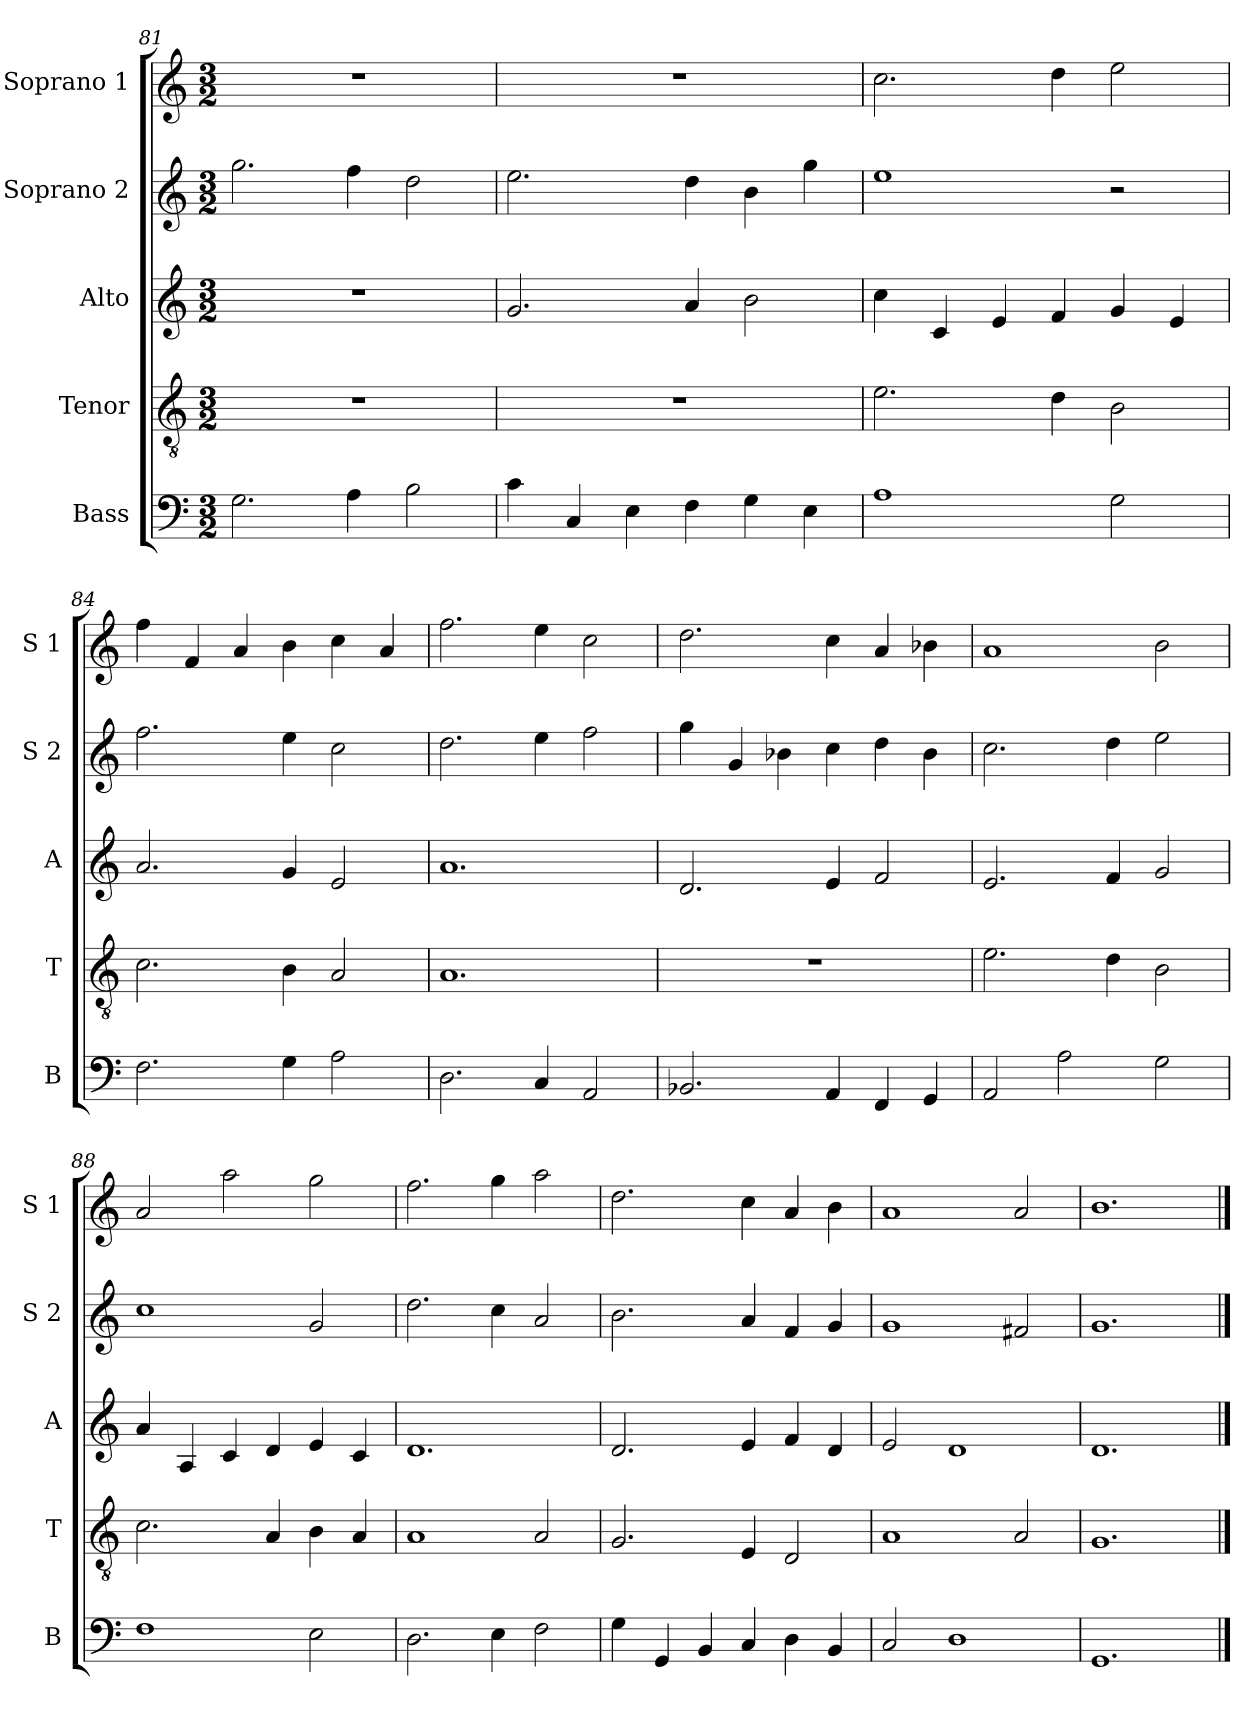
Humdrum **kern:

**kern	**kern	**kern	**kern	**kern
*part5	*part4	*part3	*part2	*part1
*staff5	*staff4	*staff3	*staff2	*staff1
*I"Bass	*I"Tenor	*I"Alto	*I"Soprano 2	*I"Soprano 1
*I'B	*I'T	*I'A	*I'S 2	*I'S 1
*clefF4	*clefGv2	*clefG2	*clefG2	*clefG2
*k[]	*k[]	*k[]	*k[]	*k[]
*C:	*C:	*C:	*C:	*C:
*M3/2	*M3/2	*M3/2	*M3/2	*M3/2
=81	=81	=81	=81	=81
2.G\	1.r	1.r	2.gg\	1.r
4A\	.	.	4ff\	.
2B\	.	.	2dd\	.
=82	=82	=82	=82	=82
4c\	1.r	2.g/	2.ee\	1.r
4C/	.	.	.	.
4E\	.	.	.	.
4F\	.	4a/	4dd\	.
4G\	.	2b\	4b\	.
4E\	.	.	4gg\	.
=83	=83	=83	=83	=83
1A	2.e\	4cc\	1ee	2.cc\
.	.	4c/	.	.
.	.	4e/	.	.
.	4d\	4f/	.	4dd\
2G\	2B\	4g/	2r	2ee\
.	.	4e/	.	.
=84	=84	=84	=84	=84
2.F\	2.c\	2.a/	2.ff\	4ff\
.	.	.	.	4f/
.	.	.	.	4a/
4G\	4B\	4g/	4ee\	4b\
2A\	2A/	2e/	2cc\	4cc\
.	.	.	.	4a/
!!LO:LB:g=z
=85	=85	=85	=85	=85
2.D\	1.A	1.a	2.dd\	2.ff\
4C/	.	.	4ee\	4ee\
2AA/	.	.	2ff\	2cc\
=86	=86	=86	=86	=86
2.BB-X/	1.r	2.d/	4gg\	2.dd\
.	.	.	4g/	.
.	.	.	4b-X\	.
4AA/	.	4e/	4cc\	4cc\
4FF/	.	2f/	4dd\	4a/
4GG/	.	.	4b-\	4b-X\
=87	=87	=87	=87	=87
2AA/	2.e\	2.e/	2.cc\	1a
2A\	.	.	.	.
.	4d\	4f/	4dd\	.
2G\	2B\	2g/	2ee\	2b\
=88	=88	=88	=88	=88
1F	2.c\	4a/	1cc	2a/
.	.	4A/	.	.
.	.	4c/	.	2aa\
.	4A/	4d/	.	.
2E\	4B\	4e/	2g/	2gg\
.	4A/	4c/	.	.
=89	=89	=89	=89	=89
2.D\	1A	1.d	2.dd\	2.ff\
4E\	.	.	4cc\	4gg\
2F\	2A/	.	2a/	2aa\
=90	=90	=90	=90	=90
4G\	2.G/	2.d/	2.b\	2.dd\
4GG/	.	.	.	.
4BB/	.	.	.	.
4C/	4E/	4e/	4a/	4cc\
4D\	2D/	4f/	4f/	4a/
4BB/	.	4d/	4g/	4b\
=91	=91	=91	=91	=91
2C/	1A	2e/	1g	1a
1D	.	1d	.	.
.	2A/	.	2f#X/	2a/
=92	=92	=92	=92	=92
1.GG	1.G	1.d	1.g	1.b
==	==	==	==	==
*-	*-	*-	*-	*-
